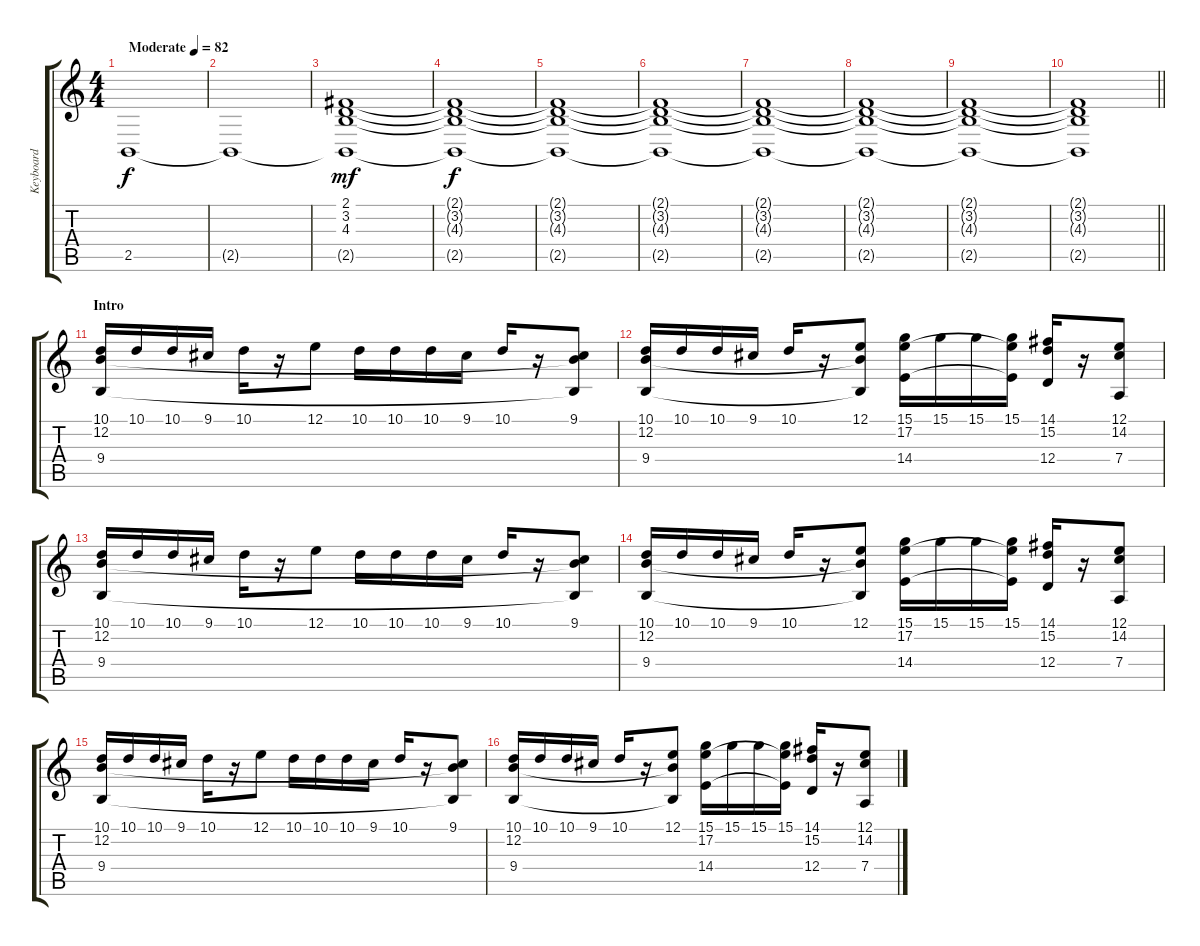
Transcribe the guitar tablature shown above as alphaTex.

\track ("Keyboard" "Keyboard") {instrument stringensemble1}
\staff {score tabs}
\tuning (E4 B3 G3 D3 A2 E2) {hide}
\ts (4 4)
\tempo (82 "Moderate")
\clef g2
\ks c
2.5.1{dy f instrument stringensemble1} |
2.5{t}.1 |
(2.1 3.2 4.3 2.5{t}).1{dy mf} |
(2.1{t} 3.2{t} 4.3{t} 2.5{t}).1{dy f} |
(2.1{t} 3.2{t} 4.3{t} 2.5{t}).1 |
(2.1{t} 3.2{t} 4.3{t} 2.5{t}).1 |
(2.1{t} 3.2{t} 4.3{t} 2.5{t}).1 |
(2.1{t} 3.2{t} 4.3{t} 2.5{t}).1 |
(2.1{t} 3.2{t} 4.3{t} 2.5{t}).1 |
\barLineRight lightlight
(2.1{t} 3.2{t} 4.3{t} 2.5{t}).1 |
\section ("" "Intro")
(10.1 12.2 9.4).16 10.1.16 10.1.16 9.1.16 10.1.16 r.16 12.1.8 10.1.16 10.1.16 10.1.16 9.1.16 10.1.16 r.16 (9.1 12.2{t} 9.4{t}).8 |
(10.1 12.2 9.4).16 10.1.16 10.1.16 9.1.16 10.1.16 r.16 (12.1 12.2{t} 9.4{t}).8 (15.1 17.2 14.4).16 15.1.16 15.1.16 (15.1 17.2{t} 14.4{t}).16 (14.1 15.2 12.4).16 r.16 (12.1 14.2 7.4).8 |
(10.1 12.2 9.4).16 10.1.16 10.1.16 9.1.16 10.1.16 r.16 12.1.8 10.1.16 10.1.16 10.1.16 9.1.16 10.1.16 r.16 (9.1 12.2{t} 9.4{t}).8 |
(10.1 12.2 9.4).16 10.1.16 10.1.16 9.1.16 10.1.16 r.16 (12.1 12.2{t} 9.4{t}).8 (15.1 17.2 14.4).16 15.1.16 15.1.16 (15.1 17.2{t} 14.4{t}).16 (14.1 15.2 12.4).16 r.16 (12.1 14.2 7.4).8 |
(10.1 12.2 9.4).16 10.1.16 10.1.16 9.1.16 10.1.16 r.16 12.1.8 10.1.16 10.1.16 10.1.16 9.1.16 10.1.16 r.16 (9.1 12.2{t} 9.4{t}).8 |
(10.1 12.2 9.4).16 10.1.16 10.1.16 9.1.16 10.1.16 r.16 (12.1 12.2{t} 9.4{t}).8 (15.1 17.2 14.4).16 15.1.16 15.1.16 (15.1 17.2{t} 14.4{t}).16 (14.1 15.2 12.4).16 r.16 (12.1 14.2 7.4).8
